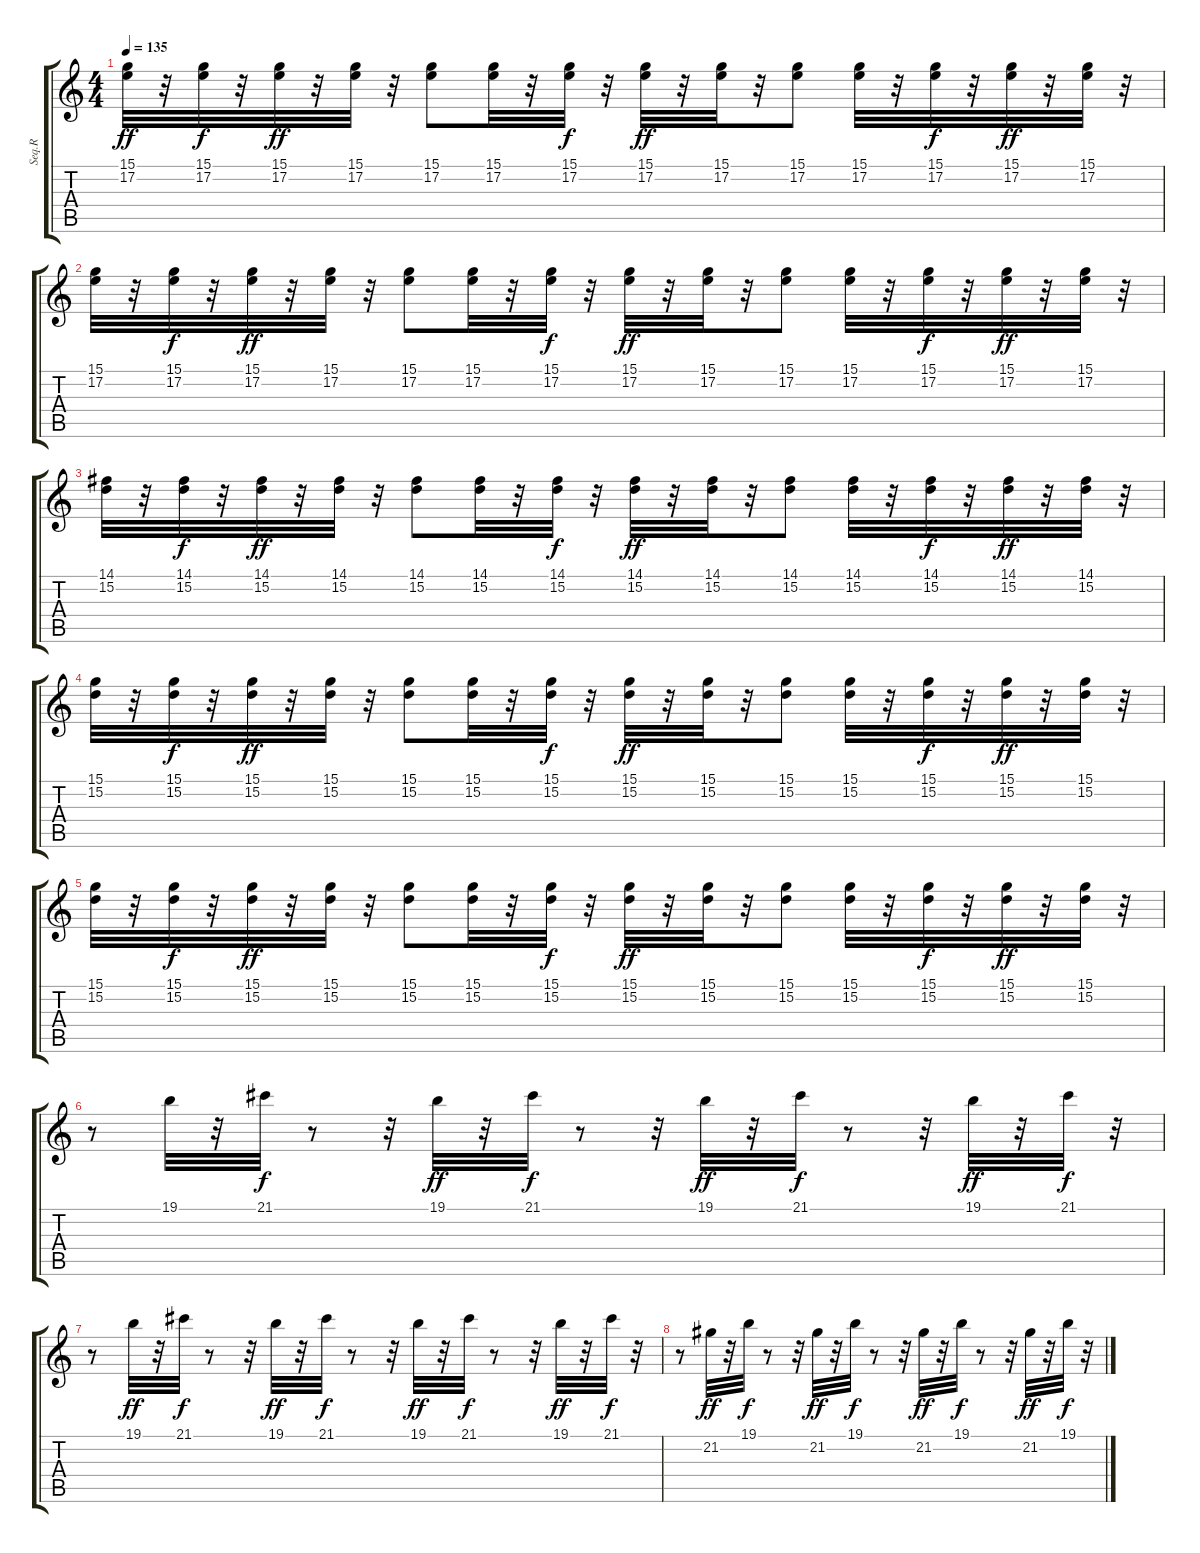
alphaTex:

\track ("Seq.R                               " "Seq.R     ") {instrument lead8bassandlead}
\staff {score tabs}
\tuning (E4 B3 G3 D3 A2 E2) {hide}
\ts (4 4)
\tempo 135
\clef g2
\ks c
(15.1 17.2).32{dy ff} r.32 (15.1 17.2).32{dy f} r.32 (15.1 17.2).32{dy ff} r.32 (15.1 17.2).32 r.32 (15.1 17.2).8 (15.1 17.2).32 r.32 (15.1 17.2).32{dy f} r.32 (15.1 17.2).32{dy ff} r.32 (15.1 17.2).32 r.32 (15.1 17.2).8 (15.1 17.2).32 r.32 (15.1 17.2).32{dy f} r.32 (15.1 17.2).32{dy ff} r.32 (15.1 17.2).32 r.32 |
(15.1 17.2).32 r.32 (15.1 17.2).32{dy f} r.32 (15.1 17.2).32{dy ff} r.32 (15.1 17.2).32 r.32 (15.1 17.2).8 (15.1 17.2).32 r.32 (15.1 17.2).32{dy f} r.32 (15.1 17.2).32{dy ff} r.32 (15.1 17.2).32 r.32 (15.1 17.2).8 (15.1 17.2).32 r.32 (15.1 17.2).32{dy f} r.32 (15.1 17.2).32{dy ff} r.32 (15.1 17.2).32 r.32 |
(14.1 15.2).32 r.32 (14.1 15.2).32{dy f} r.32 (14.1 15.2).32{dy ff} r.32 (14.1 15.2).32 r.32 (14.1 15.2).8 (14.1 15.2).32 r.32 (14.1 15.2).32{dy f} r.32 (14.1 15.2).32{dy ff} r.32 (14.1 15.2).32 r.32 (14.1 15.2).8 (14.1 15.2).32 r.32 (14.1 15.2).32{dy f} r.32 (14.1 15.2).32{dy ff} r.32 (14.1 15.2).32 r.32 |
(15.1 15.2).32 r.32 (15.1 15.2).32{dy f} r.32 (15.1 15.2).32{dy ff} r.32 (15.1 15.2).32 r.32 (15.1 15.2).8 (15.1 15.2).32 r.32 (15.1 15.2).32{dy f} r.32 (15.1 15.2).32{dy ff} r.32 (15.1 15.2).32 r.32 (15.1 15.2).8 (15.1 15.2).32 r.32 (15.1 15.2).32{dy f} r.32 (15.1 15.2).32{dy ff} r.32 (15.1 15.2).32 r.32 |
(15.1 15.2).32 r.32 (15.1 15.2).32{dy f} r.32 (15.1 15.2).32{dy ff} r.32 (15.1 15.2).32 r.32 (15.1 15.2).8 (15.1 15.2).32 r.32 (15.1 15.2).32{dy f} r.32 (15.1 15.2).32{dy ff} r.32 (15.1 15.2).32 r.32 (15.1 15.2).8 (15.1 15.2).32 r.32 (15.1 15.2).32{dy f} r.32 (15.1 15.2).32{dy ff} r.32 (15.1 15.2).32 r.32 |
r.8 19.1.32 r.32 21.1.32{dy f} r.8 r.32 19.1.32{dy ff} r.32 21.1.32{dy f} r.8 r.32 19.1.32{dy ff} r.32 21.1.32{dy f} r.8 r.32 19.1.32{dy ff} r.32 21.1.32{dy f} r.32 |
r.8 19.1.32{dy ff} r.32 21.1.32{dy f} r.8 r.32 19.1.32{dy ff} r.32 21.1.32{dy f} r.8 r.32 19.1.32{dy ff} r.32 21.1.32{dy f} r.8 r.32 19.1.32{dy ff} r.32 21.1.32{dy f} r.32 |
r.8 21.2.32{dy ff} r.32 19.1.32{dy f} r.8 r.32 21.2.32{dy ff} r.32 19.1.32{dy f} r.8 r.32 21.2.32{dy ff} r.32 19.1.32{dy f} r.8 r.32 21.2.32{dy ff} r.32 19.1.32{dy f} r.32
